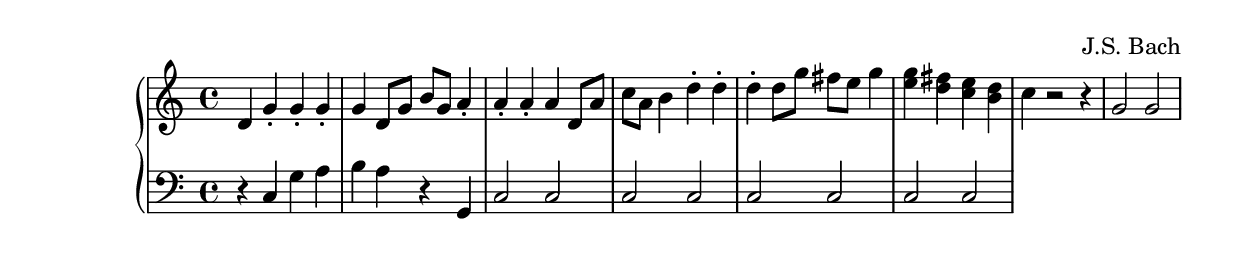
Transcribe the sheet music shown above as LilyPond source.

\header {
  title = ""
  composer = "J.S. Bach"
}

global = {
  \key c \major
  \time 4/4
}

\parallelMusic #'(rightHand leftHand) {
  g4 c-. c-. c-. |
  r4 c g' a |
  
  c4 g8 c e c d4-. |
  b4 a r g, |
  
  d4-. d-. d g,8 d' |
  c2 c |

  f8 d e4 g4-. g-. |
  c2 c |
  
  g4-. g8 c b a c4 |
  c2 c |

  <c a>4 <b g> <a f> <g e> |
  c2 c |

  f4 r2 r4
  c2 c |
}

\score {
  \new PianoStaff <<
    \new Staff {
      \global
      <<
        \transpose g d {
          \relative c'' \rightHand
       }
      >>
    }
    \new Staff {
      \global \clef bass
      <<
        \relative c \leftHand
      >>
    }
  >>

  \layout {}
  \midi {}
}